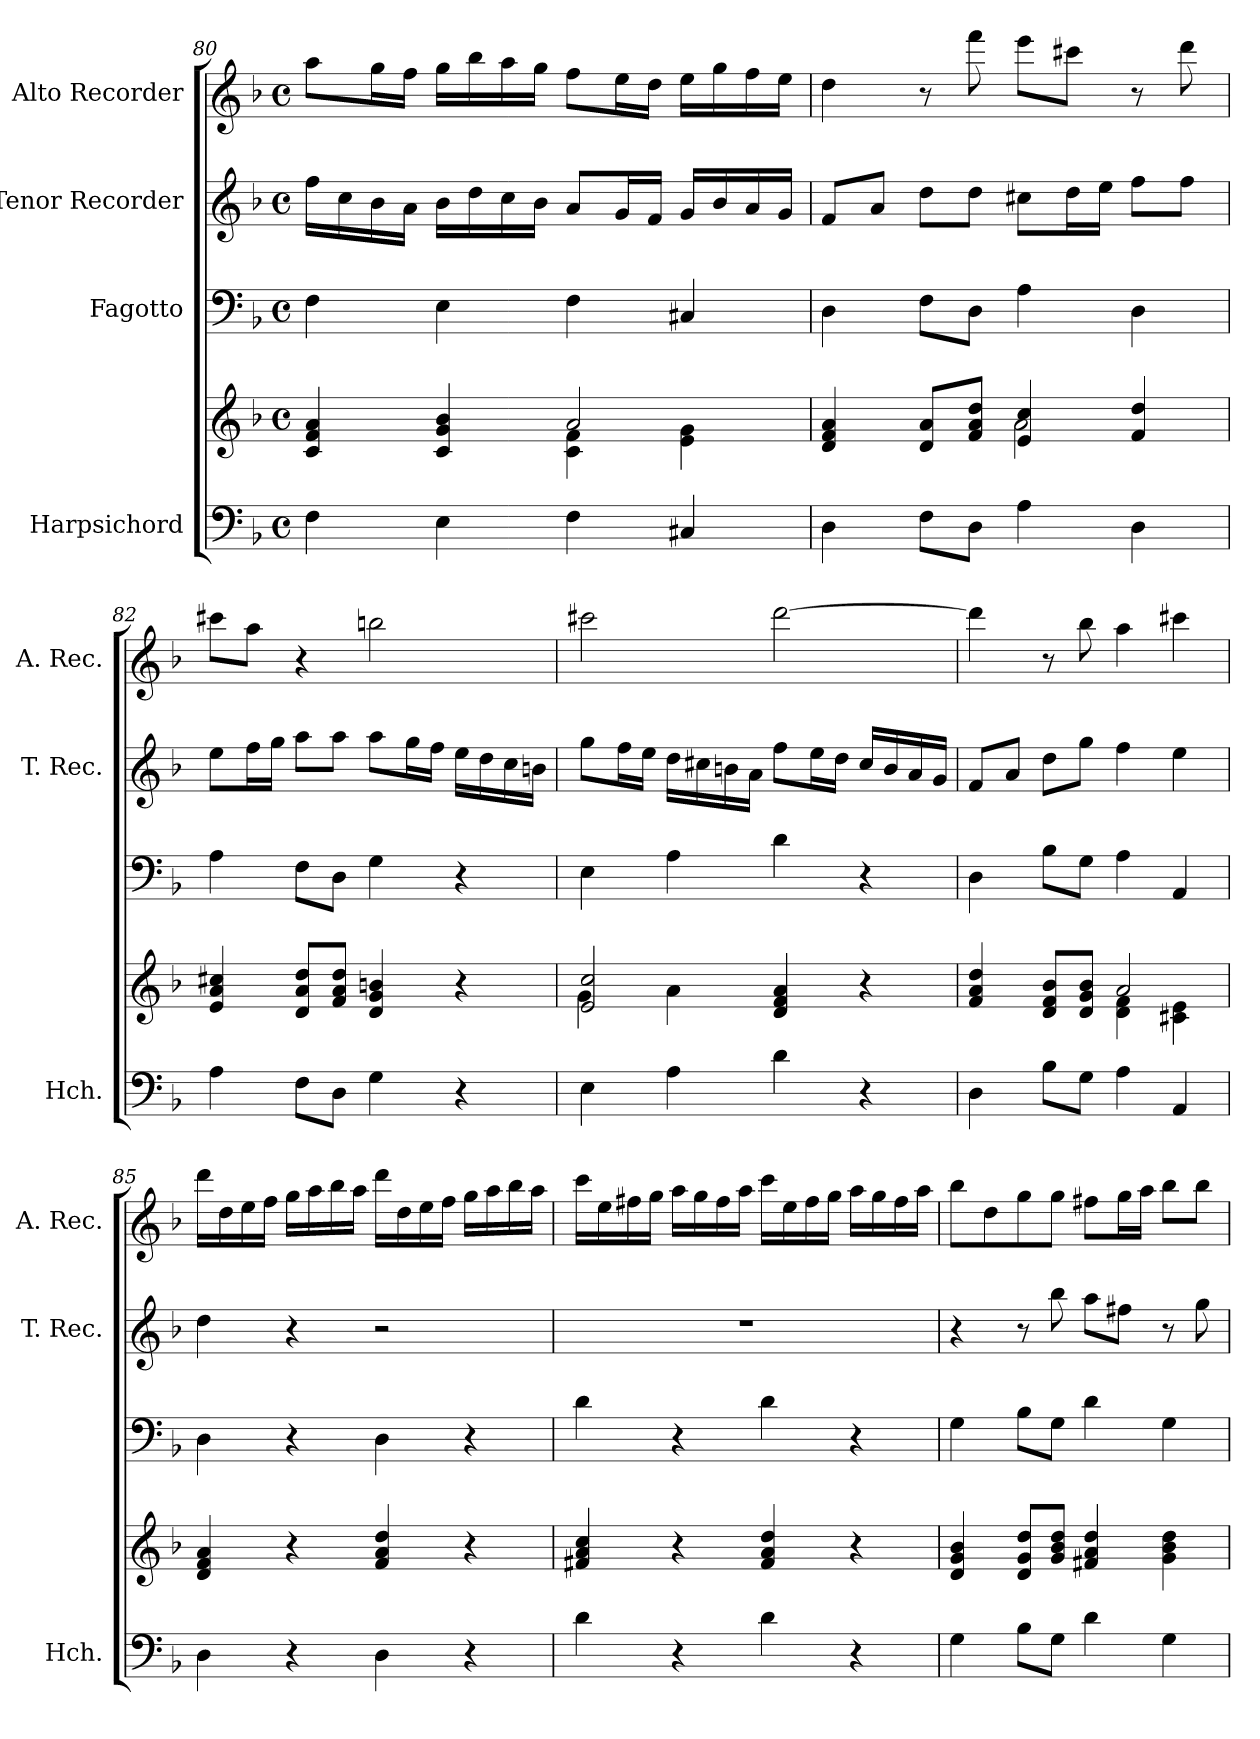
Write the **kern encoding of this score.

**kern	**kern	**kern	**kern	**kern
*part4	*part4	*part3	*part2	*part1
*staff5	*staff4	*staff3	*staff2	*staff1
*I"Harpsichord	*	*I"Fagotto	*I"Tenor Recorder	*I"Alto Recorder
*I'Hch.	*	*	*I'T. Rec.	*I'A. Rec.
*clefF4	*clefG2	*clefF4	*clefG2	*clefG2
*k[b-]	*k[b-]	*k[b-]	*k[b-]	*k[b-]
*M4/4	*M4/4	*M4/4	*M4/4	*M4/4
*met(c)	*met(c)	*met(c)	*met(c)	*met(c)
=80	=80	=80	=80	=80
*	*^	*	*	*
4F\	4c/ 4f/ 4a/	2ryy	4F\	16ff\LL	8aa\L
.	.	.	.	16cc\	.
.	.	.	.	16b-\	16gg\L
.	.	.	.	16a\JJ	16ff\JJ
4E\	4c/ 4g/ 4b-/	.	4E\	16b-\LL	16gg\LL
.	.	.	.	16dd\	16bb-\
.	.	.	.	16cc\	16aa\
.	.	.	.	16b-\JJ	16gg\JJ
4F\	2a/	4c\ 4f\	4F\	8a/L	8ff\L
.	.	.	.	16g/L	16ee\L
.	.	.	.	16f/JJ	16dd\JJ
4C#X/	.	4e\ 4g\	4C#X/	16g/LL	16ee\LL
.	.	.	.	16b-/	16gg\
.	.	.	.	16a/	16ff\
.	.	.	.	16g/JJ	16ee\JJ
=81	=81	=81	=81	=81	=81
4D\	4d/ 4f/ 4a/	2ryy	4D\	8f/L	4dd\
.	.	.	.	8a/J	.
8F\L	8d/ 8a/L	.	8F\L	8dd\L	8r
8D\J	8f/ 8a/ 8dd/J	.	8D\J	8dd\J	8fff\
4A\	4e/ 4cc/	2a\	4A\	8cc#X\L	8eee\L
.	.	.	.	16dd\L	8ccc#X\J
.	.	.	.	16ee\JJ	.
4D\	4f/ 4dd/	.	4D\	8ff\L	8r
.	.	.	.	8ff\J	8ddd\
*	*v	*v	*	*	*
=82	=82	=82	=82	=82
4A\	4e/ 4a/ 4cc#X/	4A\	8ee\L	8ccc#X\L
.	.	.	16ff\L	8aa\J
.	.	.	16gg\JJ	.
8F\L	8d/ 8a/ 8dd/L	8F\L	8aa\L	4r
8D\J	8f/ 8a/ 8dd/J	8D\J	8aa\J	.
4G\	4d/ 4g/ 4bn/	4G\	8aa\L	2bbn\
.	.	.	16gg\L	.
.	.	.	16ff\JJ	.
4r	4r	4r	16ee\LL	.
.	.	.	16dd\	.
.	.	.	16cc\	.
.	.	.	16bn\JJ	.
!!LO:LB:g=z
=83	=83	=83	=83	=83
*	*^	*	*	*
4E\	2e/ 2cc/	4g\	4E\	8gg\L	2ccc#X\
.	.	.	.	16ff\L	.
.	.	.	.	16ee\JJ	.
4A\	.	4a\	4A\	16dd\LL	.
.	.	.	.	16cc#X\	.
.	.	.	.	16bn\	.
.	.	.	.	16a\JJ	.
4d\	4d/ 4f/ 4a/	2ryy	4d\	8ff\L	[2ddd\
.	.	.	.	16ee\L	.
.	.	.	.	16dd\JJ	.
4r	4r	.	4r	16cc#/LL	.
.	.	.	.	16b/	.
.	.	.	.	16a/	.
.	.	.	.	16g/JJ	.
=84	=84	=84	=84	=84	=84
4D\	4f/ 4a/ 4dd/	2ryy	4D\	8f/L	4ddd\]
.	.	.	.	8a/J	.
8B-\L	8d/ 8f/ 8b-/L	.	8B-\L	8dd\L	8r
8G\J	8d/ 8g/ 8b-/J	.	8G\J	8gg\J	8bb-\
4A\	2a/	4d\ 4f\	4A\	4ff\	4aa\
4AA/	.	4c#X\ 4e\	4AA/	4ee\	4ccc#X\
*	*v	*v	*	*	*
=85	=85	=85	=85	=85
4D\	4d/ 4f/ 4a/	4D\	4dd\	16ddd\LL
.	.	.	.	16dd\
.	.	.	.	16ee\
.	.	.	.	16ff\JJ
4r	4r	4r	4r	16gg\LL
.	.	.	.	16aa\
.	.	.	.	16bb-\
.	.	.	.	16aa\JJ
4D\	4f/ 4a/ 4dd/	4D\	2r	16ddd\LL
.	.	.	.	16dd\
.	.	.	.	16ee\
.	.	.	.	16ff\JJ
4r	4r	4r	.	16gg\LL
.	.	.	.	16aa\
.	.	.	.	16bb-\
.	.	.	.	16aa\JJ
=86	=86	=86	=86	=86
4d\	4f#X/ 4a/ 4cc/	4d\	1r	16ccc\LL
.	.	.	.	16ee\
.	.	.	.	16ff#X\
.	.	.	.	16gg\JJ
4r	4r	4r	.	16aa\LL
.	.	.	.	16gg\
.	.	.	.	16ff#\
.	.	.	.	16aa\JJ
4d\	4f#/ 4a/ 4dd/	4d\	.	16ccc\LL
.	.	.	.	16ee\
.	.	.	.	16ff#\
.	.	.	.	16gg\JJ
4r	4r	4r	.	16aa\LL
.	.	.	.	16gg\
.	.	.	.	16ff#\
.	.	.	.	16aa\JJ
=87	=87	=87	=87	=87
4G\	4d/ 4g/ 4b-/	4G\	4r	8bb-\L
.	.	.	.	8dd\
8B-\L	8d/ 8g/ 8dd/L	8B-\L	8r	8gg\
8G\J	8g/ 8b-/ 8dd/J	8G\J	8bb-\	8gg\J
4d\	4f#X/ 4a/ 4dd/	4d\	8aa\L	8ff#X\L
.	.	.	8ff#X\J	16gg\L
.	.	.	.	16aa\JJ
4G\	4g\ 4b-\ 4dd\	4G\	8r	8bb-\L
.	.	.	8gg\	8bb-\J
=	=	=	=	=
*-	*-	*-	*-	*-
